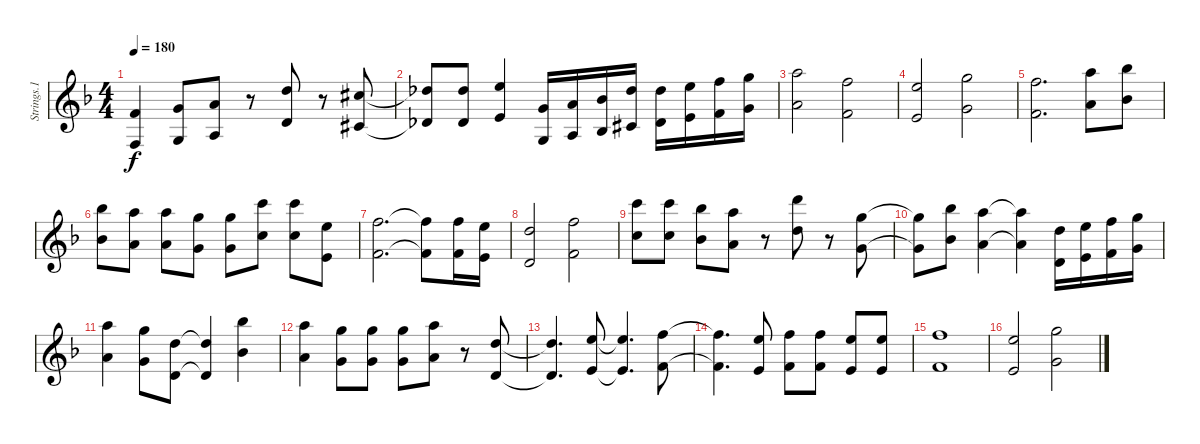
\track ("Strings.1" "Strings.1") {instrument stringensemble1}
\staff {score}
\tuning (E4 B3 G3 D3 A2 E2) {hide}
\ts (4 4)
\tempo 180
\clef g2
\ks f
(1.1 3.4).4{dy f} (3.1 0.3).8 (5.1 2.3).8 r.8 (10.1 3.2).8 r.8 (9.1{acc #} 2.2{acc #}).8 |
(9.1{t} 2.2{t}).8 (9.1 2.2).8 (0.1 17.2).4 (3.1 0.3).16 (5.1 2.3).16 (6.1 3.3).16 (9.1 2.2{acc #}).16 (9.1 2.2).16 (0.1 17.2).16 (1.1 18.2).16 (3.1 20.2).16 |
(5.1 22.2).2 (1.1 18.2).2 |
(0.1 17.2).2 (3.1 20.2).2 |
(1.1 18.2).2{d} (5.1 22.2).8 (6.1 23.2).8 |
(6.1 23.2).8 (5.1 22.2).8 (5.1 22.2).8 (3.1 20.2).8 (3.1 20.2).8 (8.1 25.2).8 (8.1 25.2).8 (0.1 17.2).8 |
(1.1 18.2).2{d} (1.1{t} 18.2{t}).8 (1.1 18.2).16 (0.1 17.2).16 |
(10.1 3.2).2 (1.1 18.2).2 |
(8.1 25.2).8 (8.1 25.2).8 (6.1 23.2).8 (5.1 22.2).8 r.8 (10.1 27.2).8 r.8 (3.1 20.2).8 |
(3.1{t} 20.2{t}).8 (6.1 23.2).8 (5.1 22.2).4 (5.1{t} 22.2{t}).4 (10.1 3.2).16 (0.1 17.2).16 (1.1 18.2).16 (3.1 20.2).16 |
(5.1 22.2).4 (3.1 20.2).8 (10.1 3.2).8 (10.1{t} 3.2{t}).4 (6.1 23.2).4 |
(5.1 22.2).4 (3.1 20.2).8 (3.1 20.2).8 (3.1 20.2).8 (5.1 22.2).8 r.8 (10.1 3.2).8 |
(10.1{t} 3.2{t}).4{d} (0.1 17.2).8 (0.1{t} 17.2{t}).4{d} (1.1 18.2).8 |
(1.1{t} 18.2{t}).4{d} (0.1 17.2).8 (1.1 18.2).8 (1.1 18.2).8 (0.1 17.2).8 (0.1 17.2).8 |
(1.1 18.2).1 |
(0.1 17.2).2 (3.1 20.2).2
